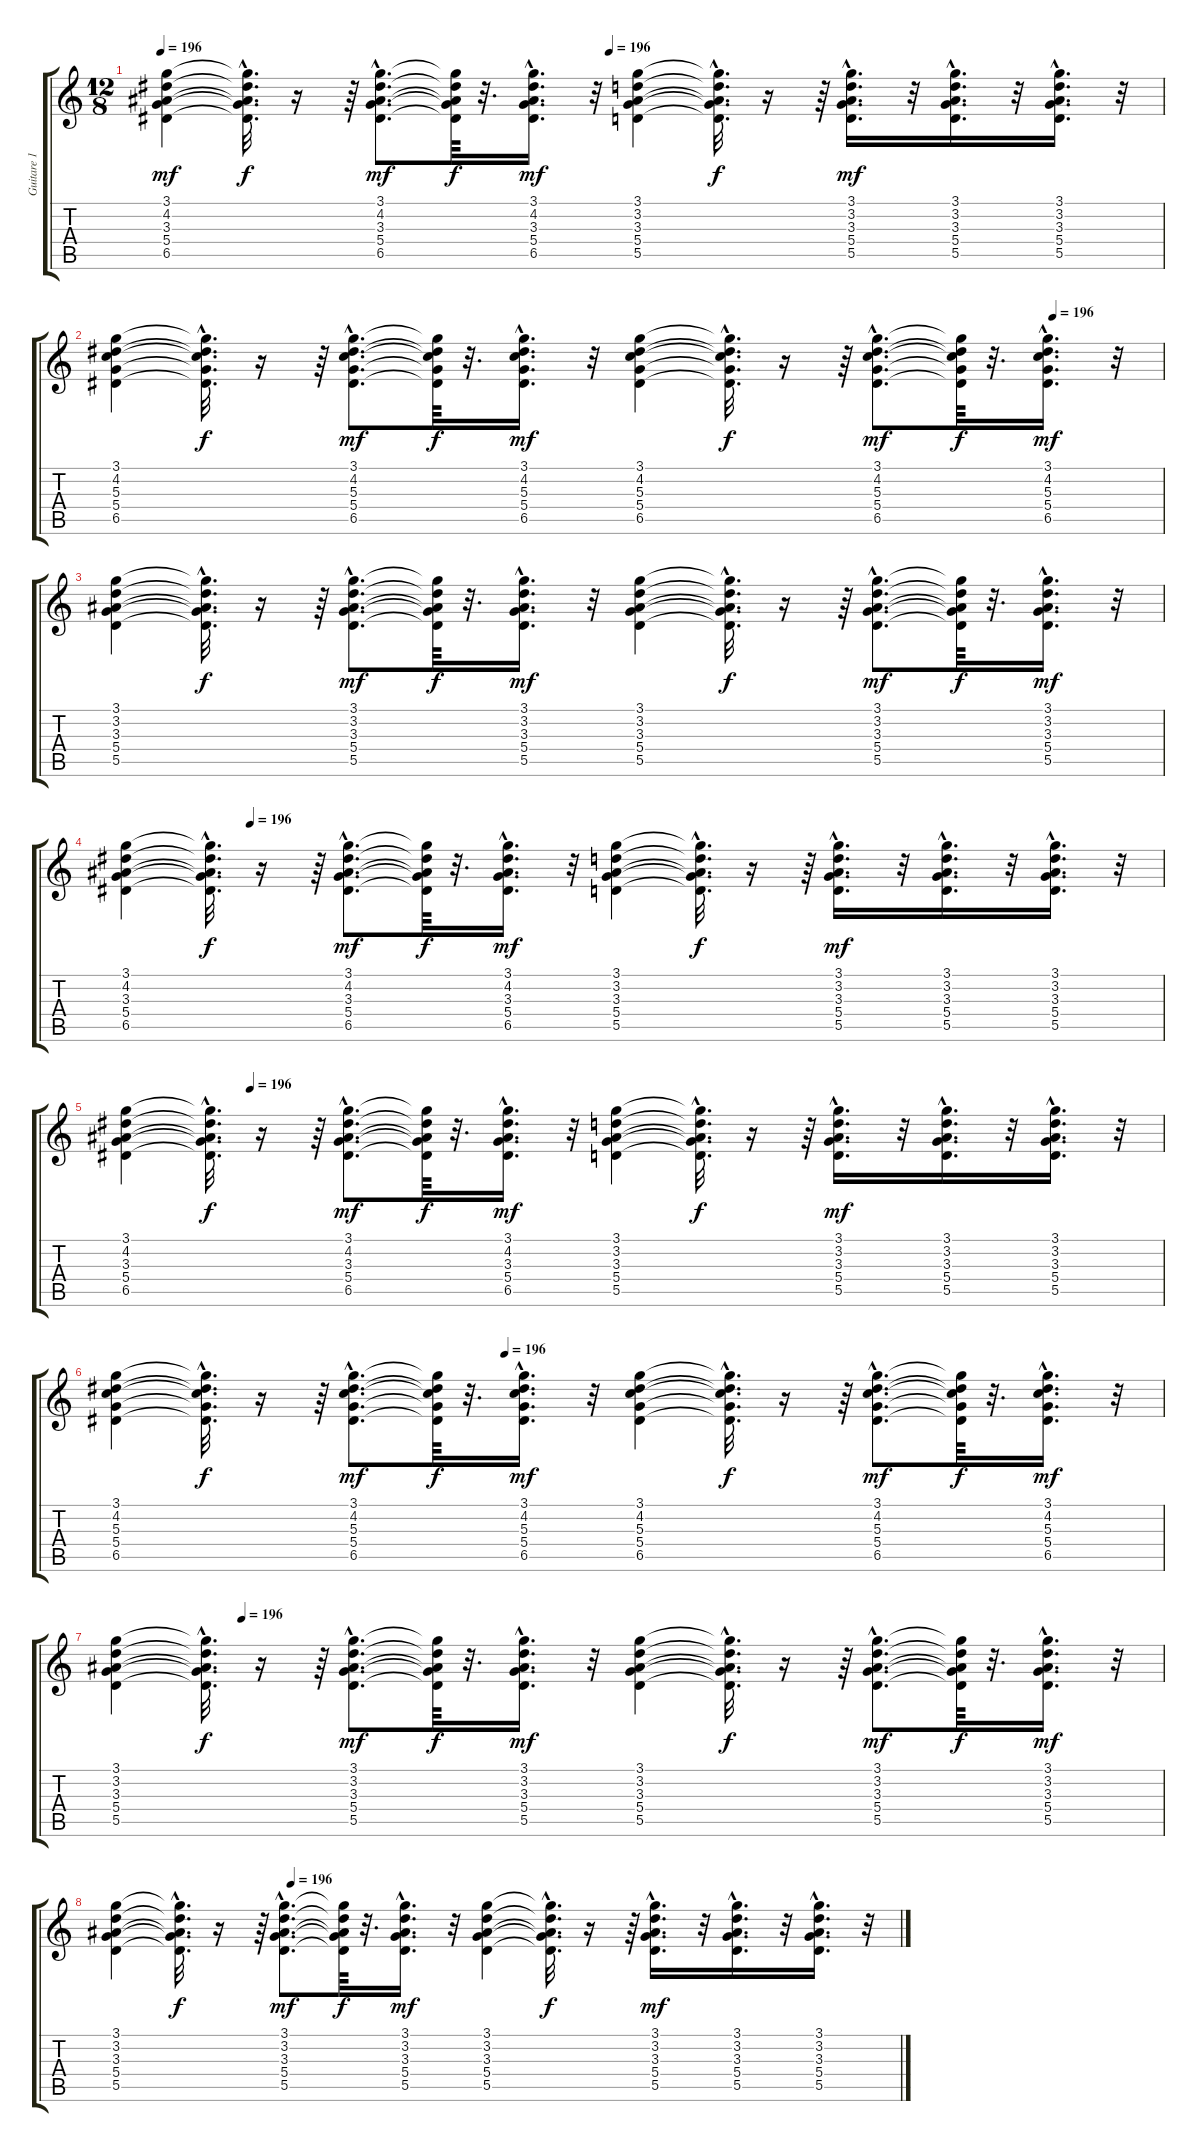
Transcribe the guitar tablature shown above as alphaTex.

\track ("Guitare 1" "Guitare 1") {instrument acousticguitarnylon}
\staff {score tabs}
\tuning (E4 B3 G3 D3 A2 E2) {hide}
\ts (12 8)
\tempo 196
\tempo (196 0.4479166666666667)
\clef g2
\ks c
(3.1 4.2 3.3 5.4 6.5).4{dy mf} (3.1{hac t} 4.2{hac t} 3.3{hac t} 5.4{hac t} 6.5{hac t}).32{d dy f} r.16 r.64 (3.1{hac} 4.2{hac} 3.3{hac} 5.4{hac} 6.5{hac}).8{d dy mf} (3.1{t} 4.2{t} 3.3{t} 5.4{t} 6.5{t}).64{dy f} r.32{d} (3.1{hac} 4.2{hac} 3.3{hac} 5.4{hac} 6.5{hac}).16{d dy mf} r.32 (3.1 3.2 3.3 5.4 5.5).4 (3.1{hac t} 3.2{hac t} 3.3{hac t} 5.4{hac t} 5.5{hac t}).32{d dy f} r.16 r.64 (3.1{hac} 3.2{hac} 3.3{hac} 5.4{hac} 5.5{hac}).16{d dy mf} r.32 (3.1{hac} 3.2{hac} 3.3{hac} 5.4{hac} 5.5{hac}).16{d} r.32 (3.1{hac} 3.2{hac} 3.3{hac} 5.4{hac} 5.5{hac}).16{d} r.32 |
\tempo (196 0.8958333333333334)
(3.1 4.2 5.3 5.4 6.5).4 (3.1{hac t} 4.2{hac t} 5.3{hac t} 5.4{hac t} 6.5{hac t}).32{d dy f} r.16 r.64 (3.1{hac} 4.2{hac} 5.3{hac} 5.4{hac} 6.5{hac}).8{d dy mf} (3.1{t} 4.2{t} 5.3{t} 5.4{t} 6.5{t}).64{dy f} r.32{d} (3.1{hac} 4.2{hac} 5.3{hac} 5.4{hac} 6.5{hac}).16{d dy mf} r.32 (3.1 4.2 5.3 5.4 6.5).4 (3.1{hac t} 4.2{hac t} 5.3{hac t} 5.4{hac t} 6.5{hac t}).32{d dy f} r.16 r.64 (3.1{hac} 4.2{hac} 5.3{hac} 5.4{hac} 6.5{hac}).8{d dy mf} (3.1{t} 4.2{t} 5.3{t} 5.4{t} 6.5{t}).64{dy f} r.32{d} (3.1{hac} 4.2{hac} 5.3{hac} 5.4{hac} 6.5{hac}).16{d dy mf} r.32 |
(3.1 3.2 3.3 5.4 5.5).4 (3.1{hac t} 3.2{hac t} 3.3{hac t} 5.4{hac t} 5.5{hac t}).32{d dy f} r.16 r.64 (3.1{hac} 3.2{hac} 3.3{hac} 5.4{hac} 5.5{hac}).8{d dy mf} (3.1{t} 3.2{t} 3.3{t} 5.4{t} 5.5{t}).64{dy f} r.32{d} (3.1{hac} 3.2{hac} 3.3{hac} 5.4{hac} 5.5{hac}).16{d dy mf} r.32 (3.1 3.2 3.3 5.4 5.5).4 (3.1{hac t} 3.2{hac t} 3.3{hac t} 5.4{hac t} 5.5{hac t}).32{d dy f} r.16 r.64 (3.1{hac} 3.2{hac} 3.3{hac} 5.4{hac} 5.5{hac}).8{d dy mf} (3.1{t} 3.2{t} 3.3{t} 5.4{t} 5.5{t}).64{dy f} r.32{d} (3.1{hac} 3.2{hac} 3.3{hac} 5.4{hac} 5.5{hac}).16{d dy mf} r.32 |
\tempo (196 0.125)
(3.1 4.2 3.3 5.4 6.5).4 (3.1{hac t} 4.2{hac t} 3.3{hac t} 5.4{hac t} 6.5{hac t}).32{d dy f} r.16 r.64 (3.1{hac} 4.2{hac} 3.3{hac} 5.4{hac} 6.5{hac}).8{d dy mf} (3.1{t} 4.2{t} 3.3{t} 5.4{t} 6.5{t}).64{dy f} r.32{d} (3.1{hac} 4.2{hac} 3.3{hac} 5.4{hac} 6.5{hac}).16{d dy mf} r.32 (3.1 3.2 3.3 5.4 5.5).4 (3.1{hac t} 3.2{hac t} 3.3{hac t} 5.4{hac t} 5.5{hac t}).32{d dy f} r.16 r.64 (3.1{hac} 3.2{hac} 3.3{hac} 5.4{hac} 5.5{hac}).16{d dy mf} r.32 (3.1{hac} 3.2{hac} 3.3{hac} 5.4{hac} 5.5{hac}).16{d} r.32 (3.1{hac} 3.2{hac} 3.3{hac} 5.4{hac} 5.5{hac}).16{d} r.32 |
\tempo (196 0.125)
(3.1 4.2 3.3 5.4 6.5).4 (3.1{hac t} 4.2{hac t} 3.3{hac t} 5.4{hac t} 6.5{hac t}).32{d dy f} r.16 r.64 (3.1{hac} 4.2{hac} 3.3{hac} 5.4{hac} 6.5{hac}).8{d dy mf} (3.1{t} 4.2{t} 3.3{t} 5.4{t} 6.5{t}).64{dy f} r.32{d} (3.1{hac} 4.2{hac} 3.3{hac} 5.4{hac} 6.5{hac}).16{d dy mf} r.32 (3.1 3.2 3.3 5.4 5.5).4 (3.1{hac t} 3.2{hac t} 3.3{hac t} 5.4{hac t} 5.5{hac t}).32{d dy f} r.16 r.64 (3.1{hac} 3.2{hac} 3.3{hac} 5.4{hac} 5.5{hac}).16{d dy mf} r.32 (3.1{hac} 3.2{hac} 3.3{hac} 5.4{hac} 5.5{hac}).16{d} r.32 (3.1{hac} 3.2{hac} 3.3{hac} 5.4{hac} 5.5{hac}).16{d} r.32 |
\tempo (196 0.375)
(3.1 4.2 5.3 5.4 6.5).4 (3.1{hac t} 4.2{hac t} 5.3{hac t} 5.4{hac t} 6.5{hac t}).32{d dy f} r.16 r.64 (3.1{hac} 4.2{hac} 5.3{hac} 5.4{hac} 6.5{hac}).8{d dy mf} (3.1{t} 4.2{t} 5.3{t} 5.4{t} 6.5{t}).64{dy f} r.32{d} (3.1{hac} 4.2{hac} 5.3{hac} 5.4{hac} 6.5{hac}).16{d dy mf} r.32 (3.1 4.2 5.3 5.4 6.5).4 (3.1{hac t} 4.2{hac t} 5.3{hac t} 5.4{hac t} 6.5{hac t}).32{d dy f} r.16 r.64 (3.1{hac} 4.2{hac} 5.3{hac} 5.4{hac} 6.5{hac}).8{d dy mf} (3.1{t} 4.2{t} 5.3{t} 5.4{t} 6.5{t}).64{dy f} r.32{d} (3.1{hac} 4.2{hac} 5.3{hac} 5.4{hac} 6.5{hac}).16{d dy mf} r.32 |
\tempo (196 0.125)
(3.1 3.2 3.3 5.4 5.5).4 (3.1{hac t} 3.2{hac t} 3.3{hac t} 5.4{hac t} 5.5{hac t}).32{d dy f} r.16 r.64 (3.1{hac} 3.2{hac} 3.3{hac} 5.4{hac} 5.5{hac}).8{d dy mf} (3.1{t} 3.2{t} 3.3{t} 5.4{t} 5.5{t}).64{dy f} r.32{d} (3.1{hac} 3.2{hac} 3.3{hac} 5.4{hac} 5.5{hac}).16{d dy mf} r.32 (3.1 3.2 3.3 5.4 5.5).4 (3.1{hac t} 3.2{hac t} 3.3{hac t} 5.4{hac t} 5.5{hac t}).32{d dy f} r.16 r.64 (3.1{hac} 3.2{hac} 3.3{hac} 5.4{hac} 5.5{hac}).8{d dy mf} (3.1{t} 3.2{t} 3.3{t} 5.4{t} 5.5{t}).64{dy f} r.32{d} (3.1{hac} 3.2{hac} 3.3{hac} 5.4{hac} 5.5{hac}).16{d dy mf} r.32 |
\tempo (196 0.22916666666666666)
(3.1 3.2 3.3 5.4 5.5).4 (3.1{hac t} 3.2{hac t} 3.3{hac t} 5.4{hac t} 5.5{hac t}).32{d dy f} r.16 r.64 (3.1{hac} 3.2{hac} 3.3{hac} 5.4{hac} 5.5{hac}).8{d dy mf} (3.1{t} 3.2{t} 3.3{t} 5.4{t} 5.5{t}).64{dy f} r.32{d} (3.1{hac} 3.2{hac} 3.3{hac} 5.4{hac} 5.5{hac}).16{d dy mf} r.32 (3.1 3.2 3.3 5.4 5.5).4 (3.1{hac t} 3.2{hac t} 3.3{hac t} 5.4{hac t} 5.5{hac t}).32{d dy f} r.16 r.64 (3.1{hac} 3.2{hac} 3.3{hac} 5.4{hac} 5.5{hac}).16{d dy mf} r.32 (3.1{hac} 3.2{hac} 3.3{hac} 5.4{hac} 5.5{hac}).16{d} r.32 (3.1{hac} 3.2{hac} 3.3{hac} 5.4{hac} 5.5{hac}).16{d} r.32
